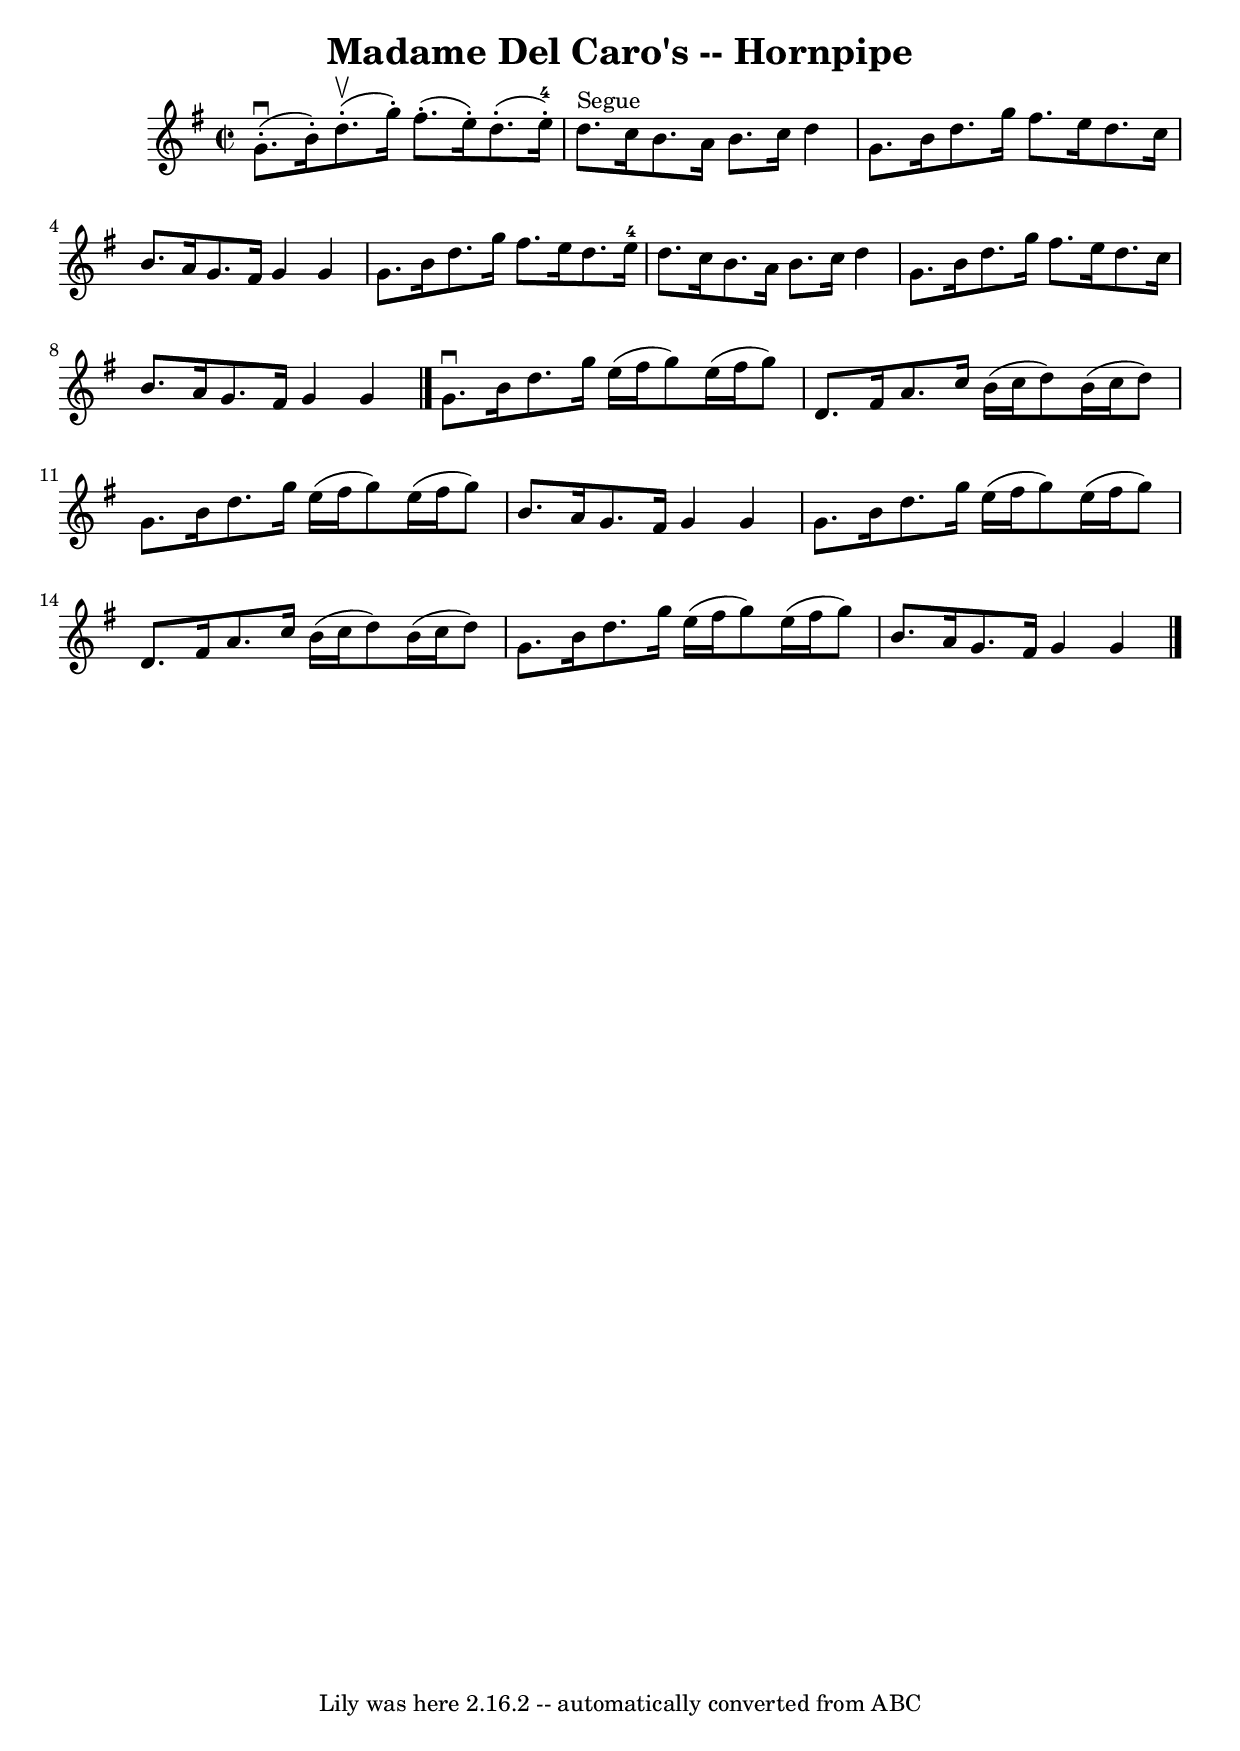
\version "2.7.40"
\include "Mammoth.ily"
\header {
	%% book = "Cole's 1000 Fiddle Tunes"
	crossRefNumber = "1"
	footnotes = ""
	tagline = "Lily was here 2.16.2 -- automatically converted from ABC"
	title = "Madame Del Caro's -- Hornpipe"
}
voicedefault =  {
\set Score.defaultBarType = "empty"

\override Staff.TimeSignature #'style = #'C
 \time 2/2 \key g \major g'8. (^\downbow-. b'16 -.) d''8. 
(^\upbow-. g''16 -.) fis''8. (-. e''16 -.) d''8. (-. e''16 
-4-.) |
 d''8.^"Segue" c''16 b'8. a'16 b'8. c''16    
d''4  |
 g'8. b'16 d''8. g''16 fis''8. e''16 d''8.  
 c''16  |
 b'8. a'16 g'8. fis'16 g'4 g'4  |
     
g'8. b'16 d''8. g''16 fis''8. e''16 d''8. e''16-4 
|
 d''8. c''16 b'8. a'16 b'8. c''16 d''4  |
    
 g'8. b'16 d''8. g''16 fis''8. e''16 d''8. c''16  |
 
 b'8. a'16 g'8. fis'16 g'4 g'4  \bar "|." g'8.^\downbow   
b'16 d''8. g''16 e''16 (fis''16 g''8) e''16 (fis''16    
g''8) |
 d'8. fis'16 a'8. c''16 b'16 (c''16 d''8  
-) b'16 (c''16 d''8) |
 g'8. b'16 d''8. g''16    
e''16 (fis''16 g''8) e''16 (fis''16 g''8) |
 b'8.   
 a'16 g'8. fis'16 g'4 g'4  |
 g'8. b'16 d''8.    
g''16 e''16 (fis''16 g''8) e''16 (fis''16 g''8) |
 
 d'8. fis'16 a'8. c''16 b'16 (c''16 d''8) b'16 (
c''16 d''8) |
 g'8. b'16 d''8. g''16 e''16 (
fis''16 g''8) e''16 (fis''16 g''8) |
 b'8. a'16    
g'8. fis'16 g'4 g'4  \bar "|."   
}

\score{
    <<

	\context Staff="default"
	{
	    \voicedefault 
	}

    >>
	\layout {
	}
	\midi {}
}
